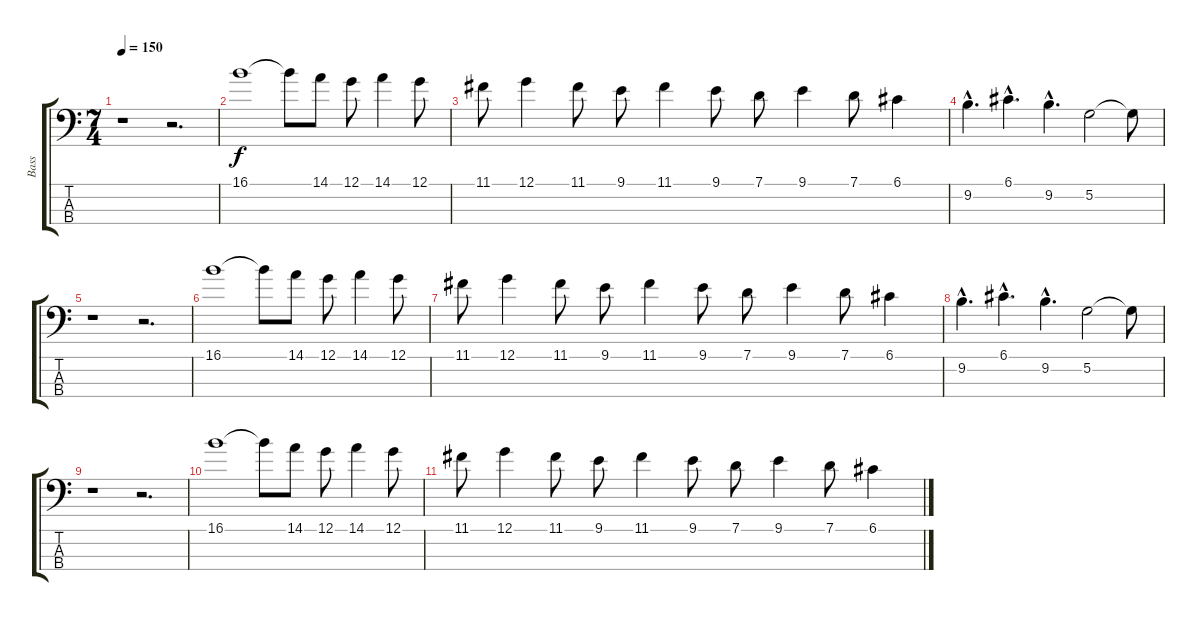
\track ("Bass" "Bass") {instrument electricguitarclean}
\staff {score tabs}
\tuning (G2 D2 A1 E1) {hide}
\ts (7 4)
\tempo 150
\clef f4
\ks c
r.1{dy f} r.2{d} |
16.1.1 16.1{t}.8 14.1.8 12.1.8 14.1.4 12.1.8 |
11.1.8 12.1.4 11.1.8 9.1.8 11.1.4 9.1.8 7.1.8 9.1.4 7.1.8 6.1.4 |
9.2{hac}.4{d} 6.1{hac}.4{d} 9.2{hac}.4{d} 5.2.2 5.2{t}.8 |
r.1 r.2{d} |
16.1.1 16.1{t}.8 14.1.8 12.1.8 14.1.4 12.1.8 |
11.1.8 12.1.4 11.1.8 9.1.8 11.1.4 9.1.8 7.1.8 9.1.4 7.1.8 6.1.4 |
9.2{hac}.4{d} 6.1{hac}.4{d} 9.2{hac}.4{d} 5.2.2 5.2{t}.8 |
r.1 r.2{d} |
16.1.1 16.1{t}.8 14.1.8 12.1.8 14.1.4 12.1.8 |
11.1.8 12.1.4 11.1.8 9.1.8 11.1.4 9.1.8 7.1.8 9.1.4 7.1.8 6.1.4
